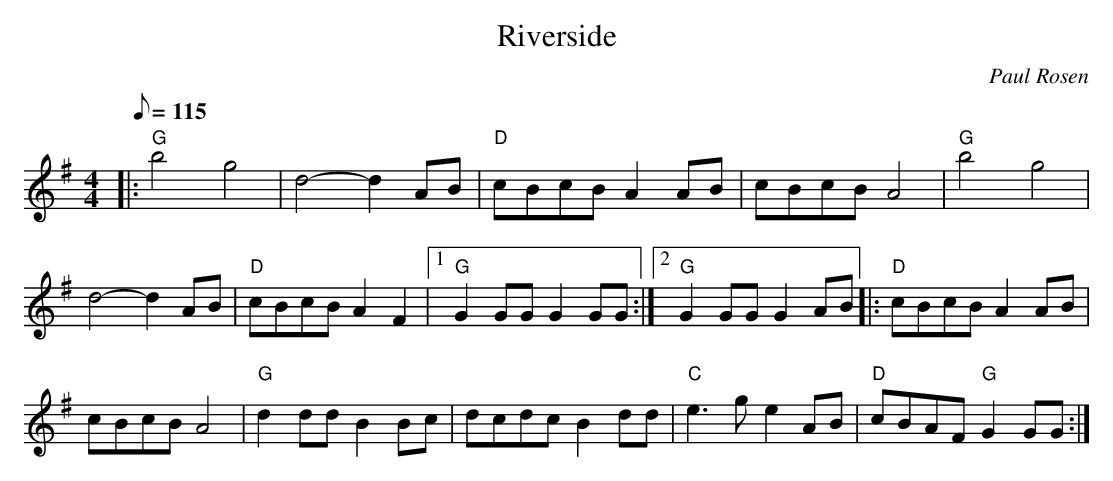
X:1
T:Riverside
C:Paul Rosen
M:4/4
L:1/8
Q:115
K:G
|:"G"b4 g4|d4- d2AB|"D"cBcB A2AB|cBcB A4|"G"b4 g4|
d4- d2AB|"D"cBcB A2F2|[1"G"G2GG G2GG:|[2"G"G2GG G2AB|:"D"cBcB A2AB|
cBcB A4|"G"d2dd B2Bc|dcdc B2dd|"C"e3g e2AB|"D"cBAF "G"G2GG:|
